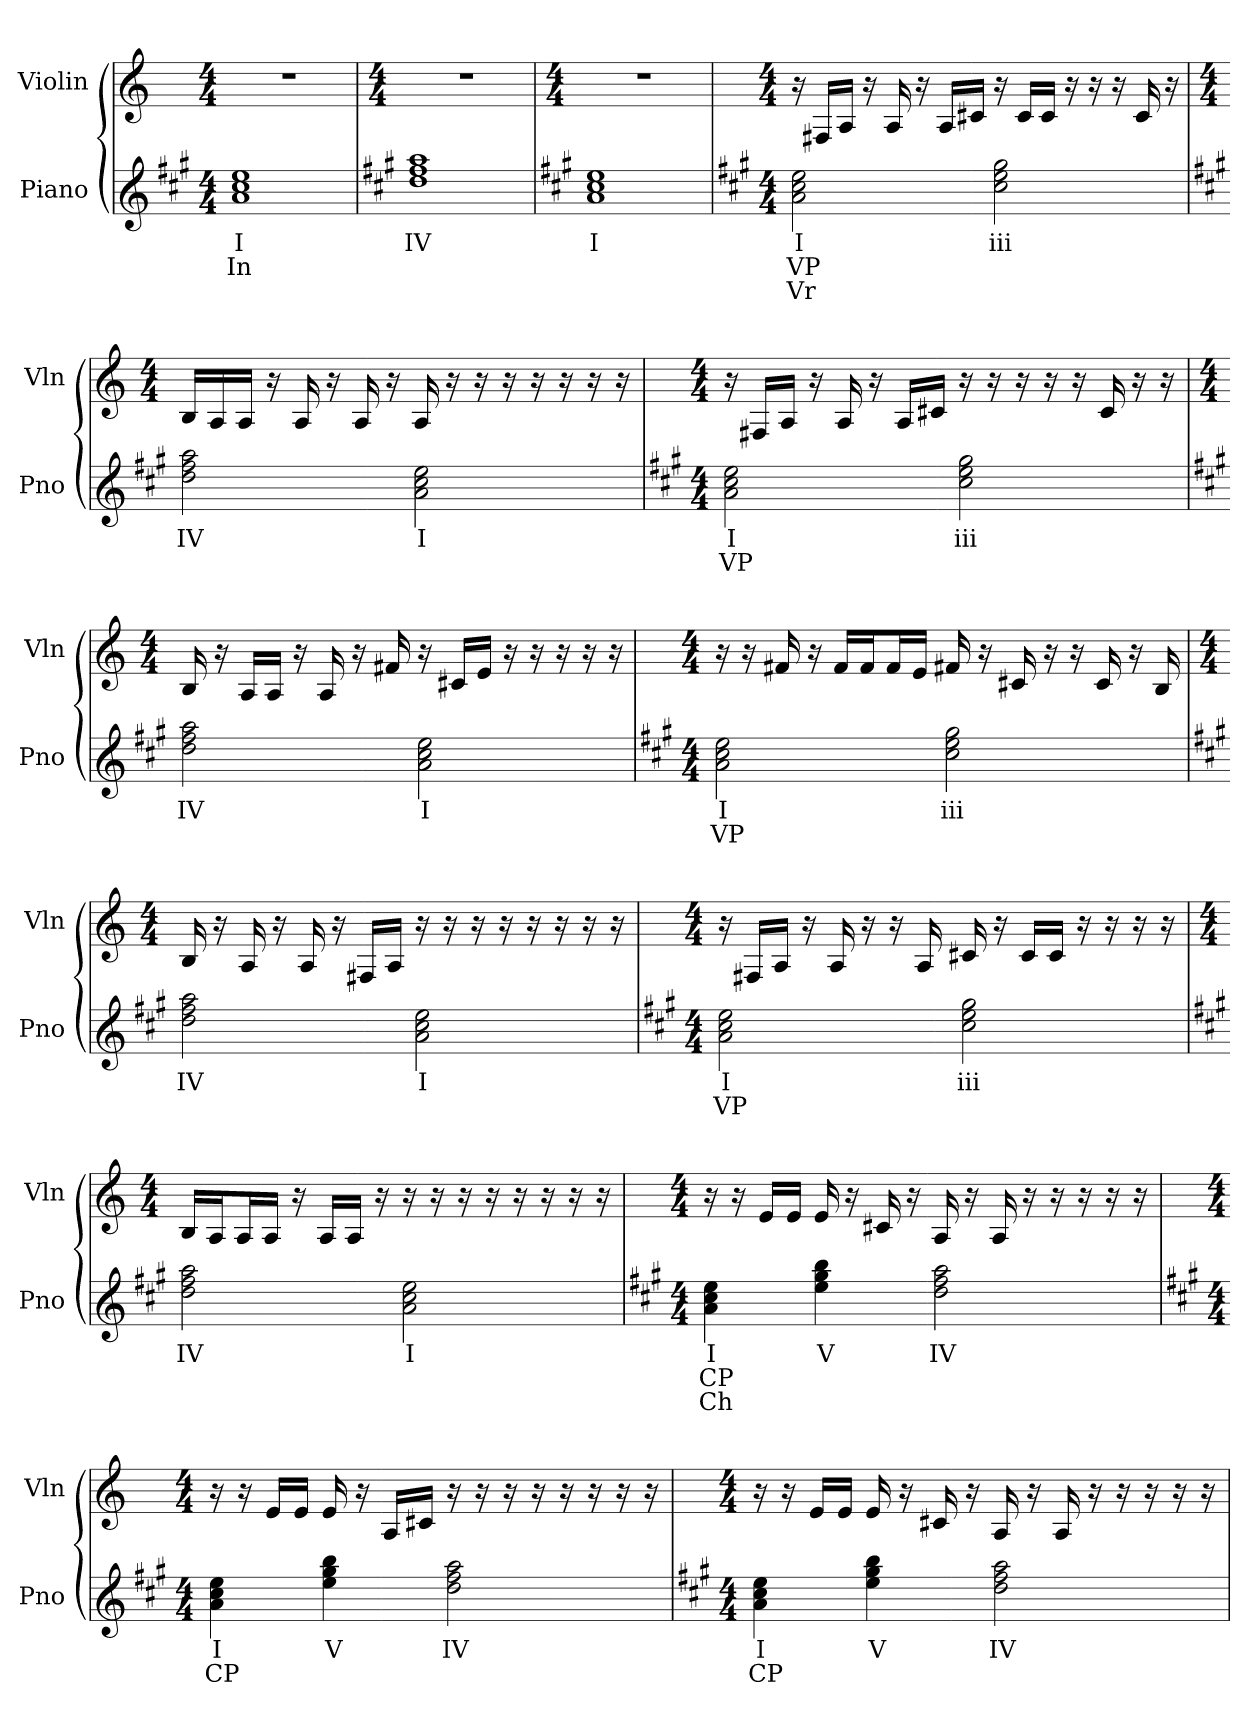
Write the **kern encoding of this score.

**kern	**text	**text	**text	**kern
*part2	*part2	*part2	*part2	*part1
*staff2	*staff2	*staff2	*staff2	*staff1
*I"Piano	*	*	*	*I"Violin
*I'Pno	*	*	*	*I'Vln
*k[f#c#g#]	*	*	*	*
*A:	*	*	*	*
*M4/4	*	*	*	*M4/4
=	=	=	=	=
1a 1cc# 1ee	I	In	.	1r
=	=	=	=	=
*k[f#c#g#]	*	*	*	*
*A:	*	*	*	*
*	*	*	*	*M4/4
1dd 1ff# 1aa	IV	.	.	1r
=	=	=	=	=
*k[f#c#g#]	*	*	*	*
*A:	*	*	*	*
*	*	*	*	*M4/4
1a 1cc# 1ee	I	.	.	1r
=	=	=	=	=
*k[f#c#g#]	*	*	*	*
*A:	*	*	*	*
*M4/4	*	*	*	*M4/4
2a 2cc# 2ee	I	VP	Vr	16r
.	.	.	.	16F#XLL
.	.	.	.	16AJJ
.	.	.	.	16r
.	.	.	.	16A
.	.	.	.	16r
.	.	.	.	16ALL
.	.	.	.	16c#XJJ
2cc# 2ee 2gg#	iii	.	.	16r
.	.	.	.	16c#LL
.	.	.	.	16c#JJ
.	.	.	.	16r
.	.	.	.	16r
.	.	.	.	16r
.	.	.	.	16c#
.	.	.	.	16r
=	=	=	=	=
*k[f#c#g#]	*	*	*	*
*A:	*	*	*	*
*	*	*	*	*M4/4
2dd 2ff# 2aa	IV	.	.	16BLL
.	.	.	.	16A
.	.	.	.	16AJJ
.	.	.	.	16r
.	.	.	.	16A
.	.	.	.	16r
.	.	.	.	16A
.	.	.	.	16r
2a 2cc# 2ee	I	.	.	16A
.	.	.	.	16r
.	.	.	.	16r
.	.	.	.	16r
.	.	.	.	16r
.	.	.	.	16r
.	.	.	.	16r
.	.	.	.	16r
=	=	=	=	=
*k[f#c#g#]	*	*	*	*
*A:	*	*	*	*
*M4/4	*	*	*	*M4/4
2a 2cc# 2ee	I	VP	.	16r
.	.	.	.	16F#XLL
.	.	.	.	16AJJ
.	.	.	.	16r
.	.	.	.	16A
.	.	.	.	16r
.	.	.	.	16ALL
.	.	.	.	16c#XJJ
2cc# 2ee 2gg#	iii	.	.	16r
.	.	.	.	16r
.	.	.	.	16r
.	.	.	.	16r
.	.	.	.	16r
.	.	.	.	16c#
.	.	.	.	16r
.	.	.	.	16r
=	=	=	=	=
*k[f#c#g#]	*	*	*	*
*A:	*	*	*	*
*	*	*	*	*M4/4
2dd 2ff# 2aa	IV	.	.	16B
.	.	.	.	16r
.	.	.	.	16ALL
.	.	.	.	16AJJ
.	.	.	.	16r
.	.	.	.	16A
.	.	.	.	16r
.	.	.	.	16f#X
2a 2cc# 2ee	I	.	.	16r
.	.	.	.	16c#XLL
.	.	.	.	16eJJ
.	.	.	.	16r
.	.	.	.	16r
.	.	.	.	16r
.	.	.	.	16r
.	.	.	.	16r
=	=	=	=	=
*k[f#c#g#]	*	*	*	*
*A:	*	*	*	*
*M4/4	*	*	*	*M4/4
2a 2cc# 2ee	I	VP	.	16r
.	.	.	.	16r
.	.	.	.	16f#X
.	.	.	.	16r
.	.	.	.	16f#LL
.	.	.	.	16f#J
.	.	.	.	16f#L
.	.	.	.	16eJJ
2cc# 2ee 2gg#	iii	.	.	16f#X
.	.	.	.	16r
.	.	.	.	16c#X
.	.	.	.	16r
.	.	.	.	16r
.	.	.	.	16c#
.	.	.	.	16r
.	.	.	.	16B
=	=	=	=	=
*k[f#c#g#]	*	*	*	*
*A:	*	*	*	*
*	*	*	*	*M4/4
2dd 2ff# 2aa	IV	.	.	16B
.	.	.	.	16r
.	.	.	.	16A
.	.	.	.	16r
.	.	.	.	16A
.	.	.	.	16r
.	.	.	.	16F#XLL
.	.	.	.	16AJJ
2a 2cc# 2ee	I	.	.	16r
.	.	.	.	16r
.	.	.	.	16r
.	.	.	.	16r
.	.	.	.	16r
.	.	.	.	16r
.	.	.	.	16r
.	.	.	.	16r
=	=	=	=	=
*k[f#c#g#]	*	*	*	*
*A:	*	*	*	*
*M4/4	*	*	*	*M4/4
2a 2cc# 2ee	I	VP	.	16r
.	.	.	.	16F#XLL
.	.	.	.	16AJJ
.	.	.	.	16r
.	.	.	.	16A
.	.	.	.	16r
.	.	.	.	16r
.	.	.	.	16A
2cc# 2ee 2gg#	iii	.	.	16c#X
.	.	.	.	16r
.	.	.	.	16c#LL
.	.	.	.	16c#JJ
.	.	.	.	16r
.	.	.	.	16r
.	.	.	.	16r
.	.	.	.	16r
=	=	=	=	=
*k[f#c#g#]	*	*	*	*
*A:	*	*	*	*
*	*	*	*	*M4/4
2dd 2ff# 2aa	IV	.	.	16BLL
.	.	.	.	16AJ
.	.	.	.	16AL
.	.	.	.	16AJJ
.	.	.	.	16r
.	.	.	.	16ALL
.	.	.	.	16AJJ
.	.	.	.	16r
2a 2cc# 2ee	I	.	.	16r
.	.	.	.	16r
.	.	.	.	16r
.	.	.	.	16r
.	.	.	.	16r
.	.	.	.	16r
.	.	.	.	16r
.	.	.	.	16r
=	=	=	=	=
*k[f#c#g#]	*	*	*	*
*A:	*	*	*	*
*M4/4	*	*	*	*M4/4
4a 4cc# 4ee	I	CP	Ch	16r
.	.	.	.	16r
.	.	.	.	16eLL
.	.	.	.	16eJJ
4ee 4gg# 4bb	V	.	.	16e
.	.	.	.	16r
.	.	.	.	16c#X
.	.	.	.	16r
2dd 2ff# 2aa	IV	.	.	16A
.	.	.	.	16r
.	.	.	.	16A
.	.	.	.	16r
.	.	.	.	16r
.	.	.	.	16r
.	.	.	.	16r
.	.	.	.	16r
=	=	=	=	=
*k[f#c#g#]	*	*	*	*
*A:	*	*	*	*
*M4/4	*	*	*	*M4/4
4a 4cc# 4ee	I	CP	.	16r
.	.	.	.	16r
.	.	.	.	16eLL
.	.	.	.	16eJJ
4ee 4gg# 4bb	V	.	.	16e
.	.	.	.	16r
.	.	.	.	16ALL
.	.	.	.	16c#XJJ
2dd 2ff# 2aa	IV	.	.	16r
.	.	.	.	16r
.	.	.	.	16r
.	.	.	.	16r
.	.	.	.	16r
.	.	.	.	16r
.	.	.	.	16r
.	.	.	.	16r
=	=	=	=	=
*k[f#c#g#]	*	*	*	*
*A:	*	*	*	*
*M4/4	*	*	*	*M4/4
4a 4cc# 4ee	I	CP	.	16r
.	.	.	.	16r
.	.	.	.	16eLL
.	.	.	.	16eJJ
4ee 4gg# 4bb	V	.	.	16e
.	.	.	.	16r
.	.	.	.	16c#X
.	.	.	.	16r
2dd 2ff# 2aa	IV	.	.	16A
.	.	.	.	16r
.	.	.	.	16A
.	.	.	.	16r
.	.	.	.	16r
.	.	.	.	16r
.	.	.	.	16r
.	.	.	.	16r
=	=	=	=	=
*-	*-	*-	*-	*-
